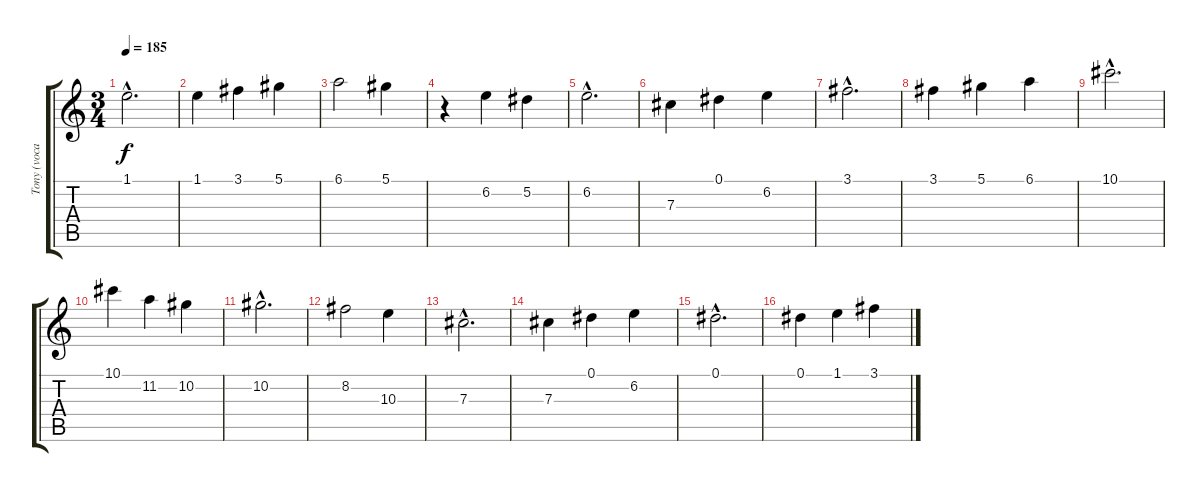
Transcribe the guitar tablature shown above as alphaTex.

\track ("Tony (vocals)" "Tony (voca") {instrument overdrivenguitar}
\staff {score tabs}
\tuning (Eb4 Bb3 Gb3 Db3 Ab2 Eb2) {hide}
\ts (3 4)
\tempo 185
\clef g2
\ks c
1.1{hac}.2{d dy f} |
1.1.4 3.1.4 5.1.4 |
6.1.2 5.1.4 |
r.4 6.2.4 5.2.4 |
6.2{hac}.2{d} |
7.3.4 0.1.4 6.2.4 |
3.1{hac}.2{d} |
3.1.4 5.1.4 6.1.4 |
10.1{hac}.2{d} |
10.1.4 11.2.4 10.2.4 |
10.2{hac}.2{d} |
8.2.2 10.3.4 |
7.3{hac}.2{d} |
7.3.4 0.1.4 6.2.4 |
0.1{hac}.2{d} |
0.1.4 1.1.4 3.1.4
